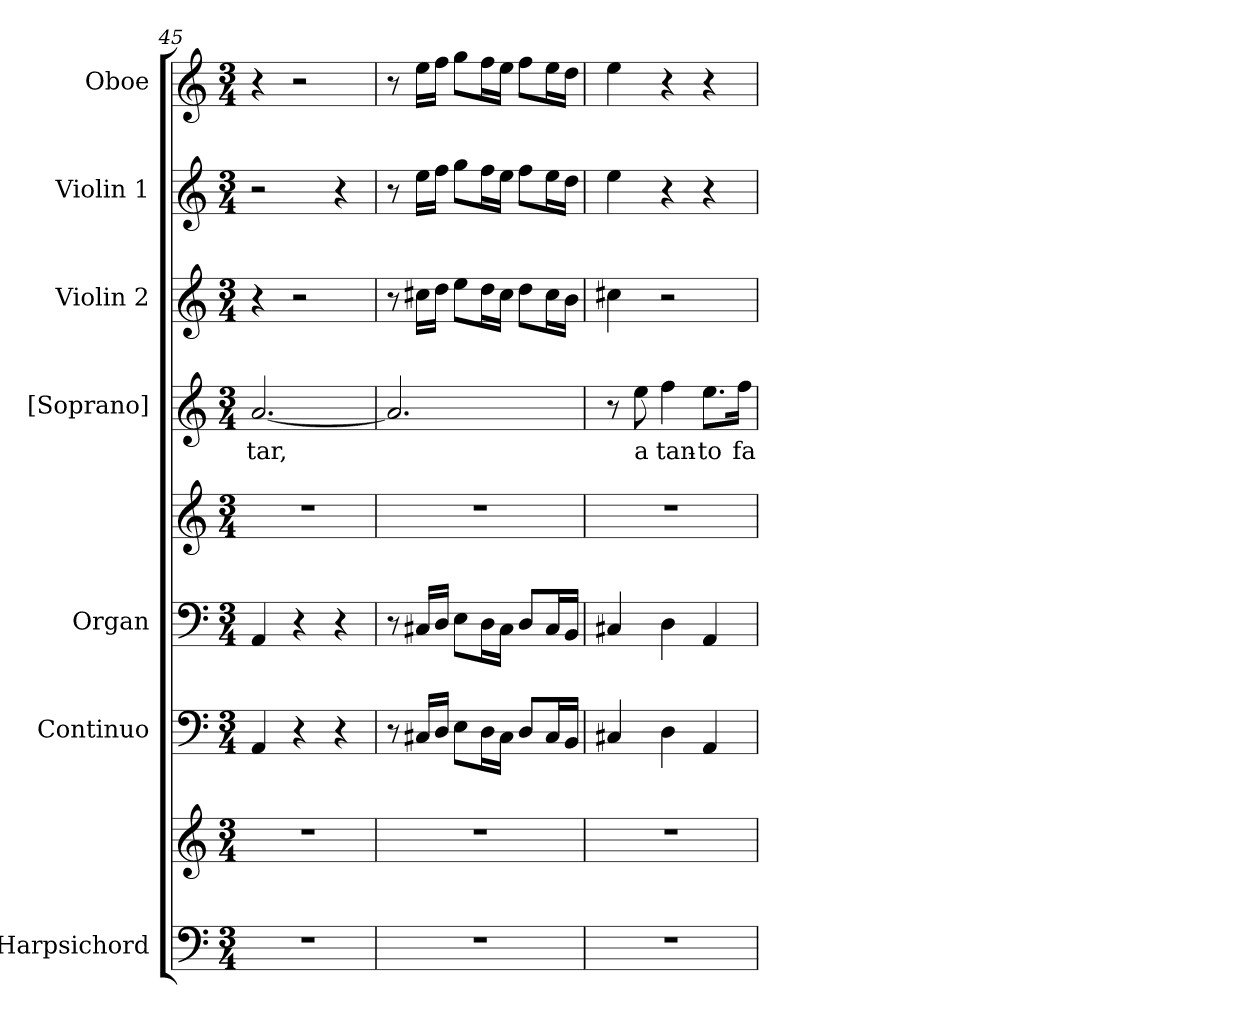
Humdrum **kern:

**kern	**kern	**kern	**kern	**kern	**kern	**text	**kern	**kern	**kern
*part7	*part7	*part6	*part5	*part5	*part4	*part4	*part3	*part2	*part1
*staff9	*staff8	*staff7	*staff6	*staff5	*staff4	*staff4	*staff3	*staff2	*staff1
*I"Harpsichord	*	*I"Continuo	*I"Organ	*	*I"[Soprano]	*	*I"Violin 2	*I"Violin 1	*I"Oboe
*	*	*I'Cont.	*I'Org.	*	*I'S.	*	*I'Vln. 2	*I'Vln. 1	*I'Ob.
*clefF4	*clefG2	*clefF4	*clefF4	*clefG2	*clefG2	*	*clefG2	*clefG2	*clefG2
*k[]	*k[]	*k[]	*k[]	*k[]	*k[]	*	*k[]	*k[]	*k[]
*C:	*C:	*C:	*C:	*C:	*C:	*	*C:	*C:	*C:
*M3/4	*M3/4	*M3/4	*M3/4	*M3/4	*M3/4	*	*M3/4	*M3/4	*M3/4
=45	=45	=45	=45	=45	=45	=45	=45	=45	=45
!LO:N:vis=1	!LO:N:vis=1	!	!	!LO:N:vis=1	!	!	!	!	!
!	!	!	!	!	!	!LO:LY:b:color=#000000	!	!	!
2.r	2.r	4AAi/	4AAi/	2.r	[2.ai/	-tar,	4r	2r	4r
.	.	4r	4r	.	.	.	2r	.	2r
.	.	4r	4r	.	.	.	.	4r	.
=46	=46	=46	=46	=46	=46	=46	=46	=46	=46
!LO:N:vis=1	!LO:N:vis=1	!	!	!LO:N:vis=1	!	!	!	!	!
2.r	2.r	8r	8r	2.r	2.ai/]	.	8r	8r	8r
.	.	16C#Xi/LL	16C#Xi/LL	.	.	.	16cc#Xi\LL	16eei\LL	16eei\LL
.	.	16Di/JJ	16Di/JJ	.	.	.	16ddi\JJ	16ffi\JJ	16ffi\JJ
.	.	8Ei\L	8Ei\L	.	.	.	8eei\L	8ggi\L	8ggi\L
.	.	16Di\L	16Di\L	.	.	.	16ddi\L	16ffi\L	16ffi\L
.	.	16C#i\JJ	16C#i\JJ	.	.	.	16cc#i\JJ	16eei\JJ	16eei\JJ
.	.	8Di/L	8Di/L	.	.	.	8ddi\L	8ffi\L	8ffi\L
.	.	16C#i/L	16C#i/L	.	.	.	16cc#i\L	16eei\L	16eei\L
.	.	16BBi/JJ	16BBi/JJ	.	.	.	16bi\JJ	16ddi\JJ	16ddi\JJ
=47	=47	=47	=47	=47	=47	=47	=47	=47	=47
!LO:N:vis=1	!LO:N:vis=1	!	!	!LO:N:vis=1	!	!	!	!	!
2.r	2.r	4C#Xi/	4C#Xi/	2.r	8r	.	4cc#Xi\	4eei\	4eei\
!	!	!	!	!	!	!LO:LY:b:color=#000000	!	!	!
.	.	.	.	.	8eei\	a	.	.	.
!	!	!	!	!	!	!LO:LY:b:color=#000000	!	!	!
.	.	4Di\	4Di\	.	4ffi\	tan-	2r	4r	4r
!	!	!	!	!	!	!LO:LY:b:color=#000000	!	!	!
.	.	4AAi/	4AAi/	.	8.eei\L	-to	.	4r	4r
!	!	!	!	!	!	!LO:LY:b:color=#000000	!	!	!
.	.	.	.	.	16ffi\Jk	fa-	.	.	.
=	=	=	=	=	=	=	=	=	=
*-	*-	*-	*-	*-	*-	*-	*-	*-	*-
